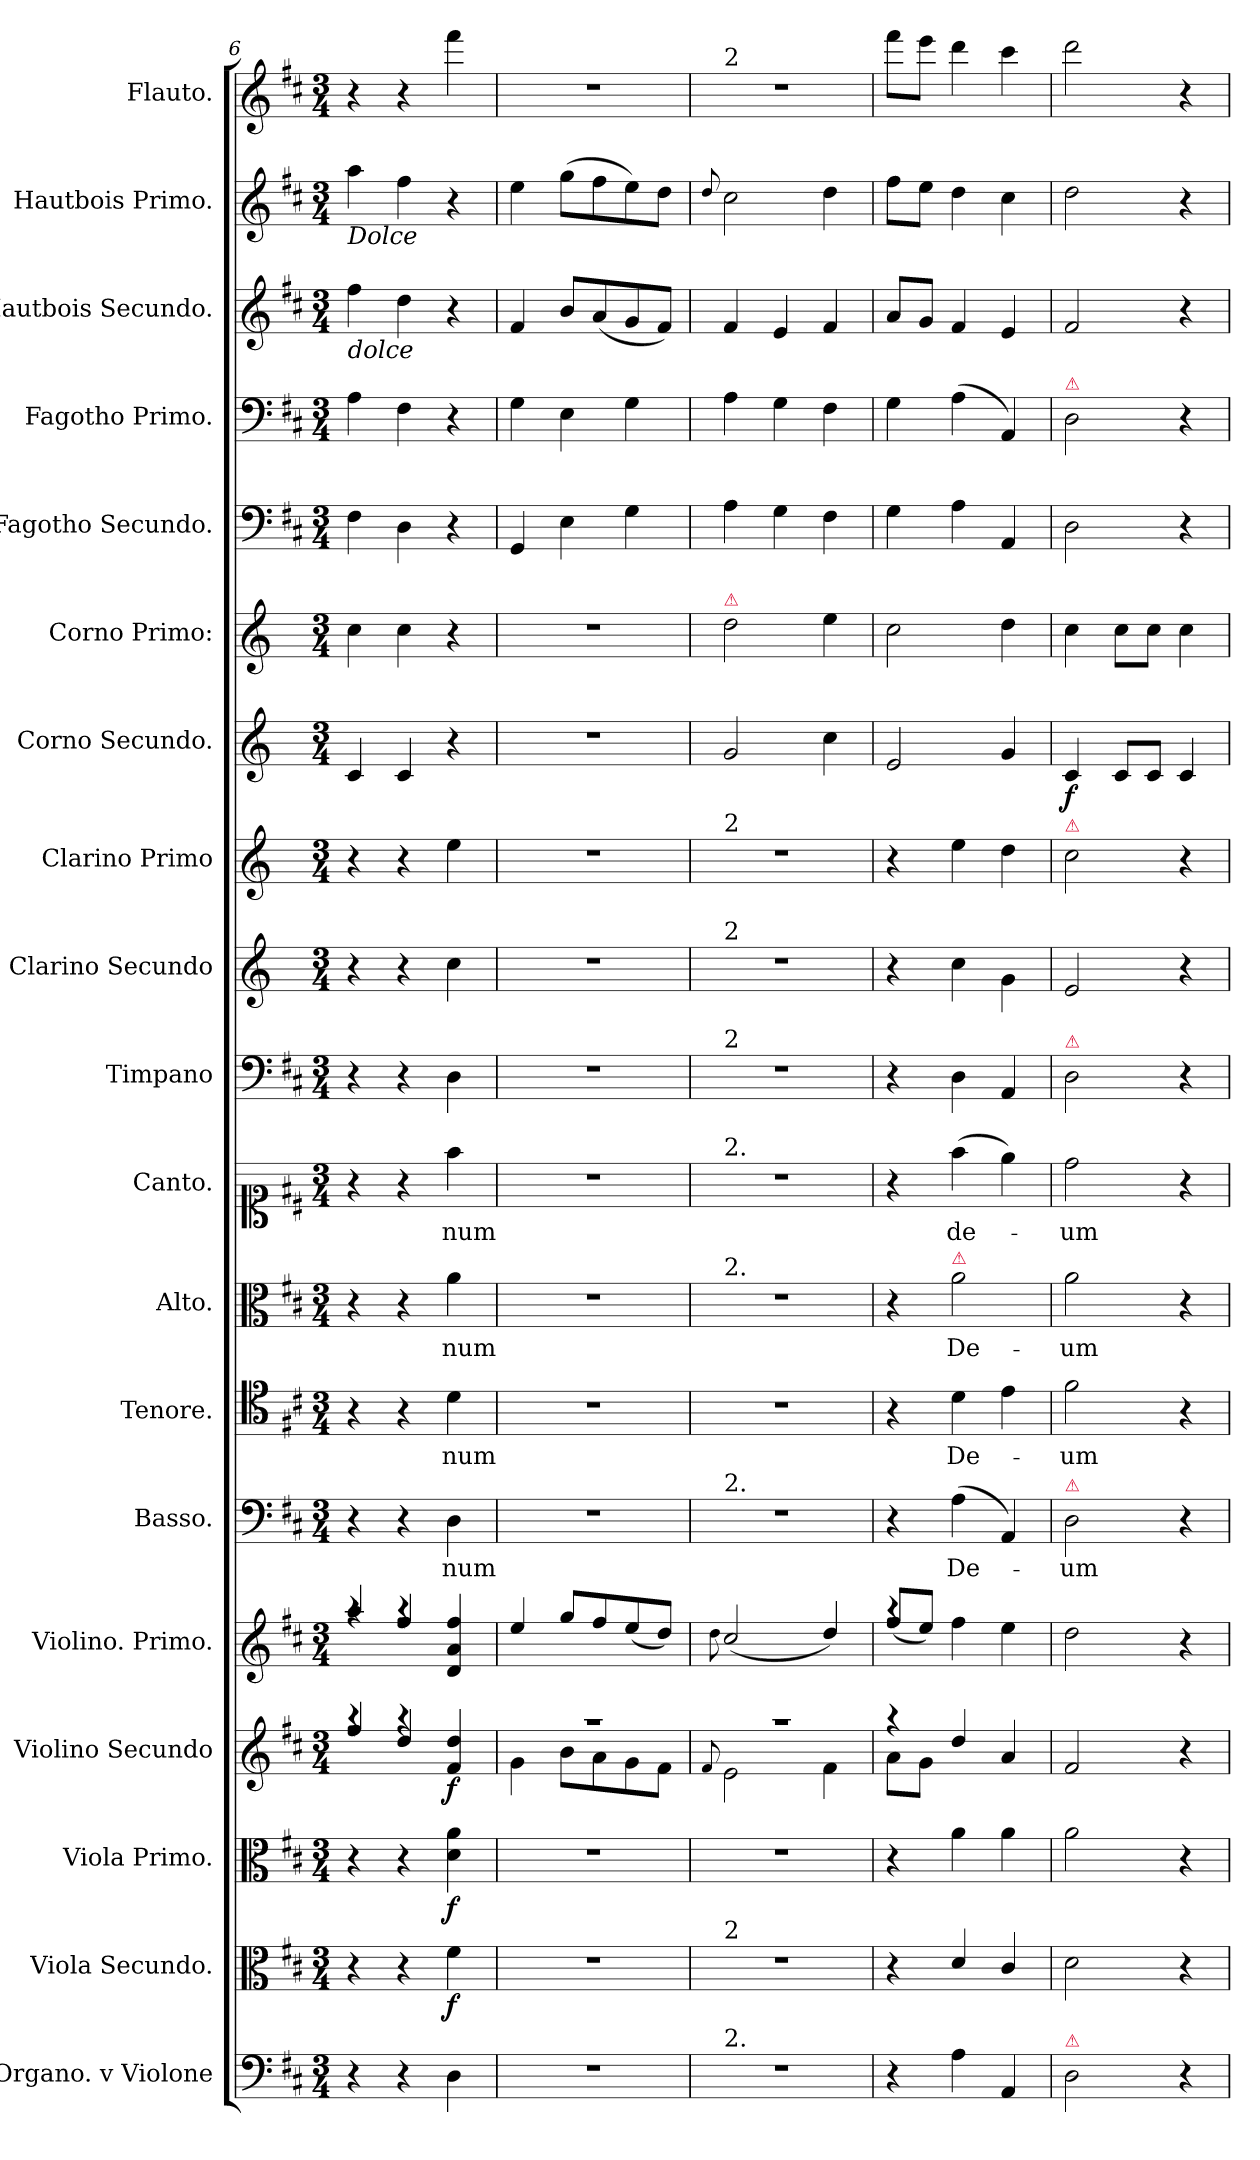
**kern	**kern	**dynam	**kern	**dynam	**kern	**dynam	**kern	**dynam	**kern	**text	**kern	**text	**kern	**text	**kern	**text	**kern	**kern	**kern	**kern	**dynam	**kern	**dynam	**kern	**kern	**kern	**dynam	**kern	**dynam	**kern	**dynam
*part19	*part18	*part18	*part17	*part17	*part16	*part16	*part15	*part15	*part14	*part14	*part13	*part13	*part12	*part12	*part11	*part11	*part10	*part9	*part8	*part7	*part7	*part6	*part6	*part5	*part4	*part3	*part3	*part2	*part2	*part1	*part1
*staff19	*staff18	*staff18	*staff17	*staff17	*staff16	*staff16	*staff15	*staff15	*staff14	*staff14	*staff13	*staff13	*staff12	*staff12	*staff11	*staff11	*staff10	*staff9	*staff8	*staff7	*staff7	*staff6	*staff6	*staff5	*staff4	*staff3	*staff3	*staff2	*staff2	*staff1	*staff1
*I"Organo. v Violone	*I"Viola Secundo.	*	*I"Viola Primo.	*	*I"Violino Secundo	*	*I"Violino. Primo.	*	*I"Basso.	*	*I"Tenore.	*	*I"Alto.	*	*I"Canto.	*	*I"Timpano	*I"Clarino Secundo	*I"Clarino Primo	*I"Corno Secundo.	*	*I"Corno Primo:	*	*I"Fagotho Secundo.	*I"Fagotho Primo.	*I"Hautbois Secundo.	*	*I"Hautbois Primo.	*	*I"Flauto.	*
*I'Org. v Vlne	*	*	*I'Vla. I	*	*	*	*I'Vn I	*	*I'B.	*	*I'T.	*	*I'A.	*	*I'C.	*	*I'Timp.	*	*I'Clno. I	*	*	*I'C. I	*	*	*	*	*	*	*	*I'Fl.	*
*clefF4	*clefC3	*	*clefC3	*	*clefG2	*	*clefG2	*	*clefF4	*	*clefC4	*	*clefC3	*	*clefC1	*	*clefF4	*clefG2	*clefG2	*clefG2	*	*clefG2	*	*clefF4	*clefF4	*clefG2	*	*clefG2	*	*clefG2	*
*	*	*	*	*	*	*	*	*	*	*	*	*	*	*	*	*	*	*ITrd-1c-2	*ITrd-1c-2	*ITrd-1c-2	*	*ITrd-1c-2	*	*	*	*	*	*	*	*	*
*k[f#c#]	*k[f#c#]	*	*k[f#c#]	*	*k[f#c#]	*	*k[f#c#]	*	*k[f#c#]	*	*k[f#c#]	*	*k[f#c#]	*	*k[f#c#]	*	*k[f#c#]	*k[f#c#]	*k[f#c#]	*k[f#c#]	*	*k[f#c#]	*	*k[f#c#]	*k[f#c#]	*k[f#c#]	*	*k[f#c#]	*	*k[f#c#]	*
*D:	*D:	*	*D:	*	*D:	*	*D:	*	*D:	*	*D:	*	*D:	*	*D:	*	*D:	*	*	*	*	*	*	*D:	*D:	*D:	*	*D:	*	*D:	*
*M3/4	*M3/4	*	*M3/4	*	*M3/4	*	*M3/4	*	*M3/4	*	*M3/4	*	*M3/4	*	*M3/4	*	*M3/4	*M3/4	*M3/4	*M3/4	*	*M3/4	*	*M3/4	*M3/4	*M3/4	*	*M3/4	*	*M3/4	*
=6	=6	=6	=6	=6	=6	=6	=6	=6	=6	=6	=6	=6	=6	=6	=6	=6	=6	=6	=6	=6	=6	=6	=6	=6	=6	=6	=6	=6	=6	=6	=6
*	*	*	*	*	*^	*	*^	*	*	*	*	*	*	*	*	*	*	*	*	*	*	*	*	*	*	*	*	*	*	*	*
!	!	!	!	!	!	!	!	!	!	!	!	!	!	!	!	!	!	!	!	!	!	!	!	!	!	!	!	!	!	!LO:TX:b:i:t=Dolce	!	!	!
!	!	!	!	!	!	!	!	!	!	!	!	!	!	!	!	!	!	!	!	!	!	!	!	!	!	!	!	!LO:TX:b:i:t=dolce	!	!	!	!	!
4r	4r	.	4r	.	4raa	4ff#/	.	4raa	4aa/	.	4r	.	4r	.	4r	.	4r	.	4r	4r	4r	4d/	.	4dd\	.	4F#\	4A\	4ff#\	.	4aa\	.	4r	.
4r	4r	.	4r	.	4raa	4dd/	.	4raa	4ff#/	.	4r	.	4r	.	4r	.	4r	.	4r	4r	4r	4d/	.	4dd\	.	4D\	4F#\	4dd\	.	4ff#\	.	4r	.
!	!	!	!	!LO:DY:b	!	!	!LO:DY:b	!	!	!	!	!	!	!	!	!	!	!	!	!	!	!	!	!	!	!	!	!	!	!	!	!	!LO:DY:b
4D\	4f#\	f	4d\ 4a\	f	4f#/ 4dd/	4dd\yy	f.	4d/ 4a/ 4ff#/	4ee\yy	.	4D\	-num	4d\	-num	4a\	-num	4ff#\	-num	4D\	4dd\	4ff#\	4r	.	4r	.	4r	4r	4r	.	4r	.	4fff#\	for
*	*	*	*	*	*	*	*	*v	*v	*	*	*	*	*	*	*	*	*	*	*	*	*	*	*	*	*	*	*	*	*	*	*	*
=7	=7	=7	=7	=7	=7	=7	=7	=7	=7	=7	=7	=7	=7	=7	=7	=7	=7	=7	=7	=7	=7	=7	=7	=7	=7	=7	=7	=7	=7	=7	=7	=7
2.r	2.r	.	2.r	.	2.raa	4g\	.	4ee/	.	2.r	.	2.r	.	2.r	.	2.r	.	2.r	2.r	2.r	2.r	.	2.r	.	4GG/	4G\	4f#/	.	4ee\	.	2.r	.
.	.	.	.	.	.	8b\L	.	8gg/L	.	.	.	.	.	.	.	.	.	.	.	.	.	.	.	.	4E\	4E\	8b/L	.	(8gg\L	.	.	.
.	.	.	.	.	.	8a\	.	8ff#/	.	.	.	.	.	.	.	.	.	.	.	.	.	.	.	.	.	.	(8a/	.	8ff#\	.	.	.
.	.	.	.	.	.	8g\	.	(8ee/	.	.	.	.	.	.	.	.	.	.	.	.	.	.	.	.	4G\	4G\	8g/	.	8ee\)	.	.	.
.	.	.	.	.	.	8f#\J	.	8dd/J)	.	.	.	.	.	.	.	.	.	.	.	.	.	.	.	.	.	.	8f#/J)	.	8dd\J	.	.	.
=8	=8	=8	=8	=8	=8	=8	=8	=8	=8	=8	=8	=8	=8	=8	=8	=8	=8	=8	=8	=8	=8	=8	=8	=8	=8	=8	=8	=8	=8	=8	=8	=8
.	.	.	.	.	.	8qqf#/	.	8qqdd\	.	.	.	.	.	.	.	.	.	.	.	.	.	.	.	.	.	.	.	.	8qqdd/	.	.	.
!	!	!	!	!	!	!	!	!	!	!	!	!	!	!	!	!	!	!	!	!	!	!	!	!	!	!	!	!	!	!	!LO:TX:a:t=2	!
!	!	!	!	!	!	!	!	!	!	!	!	!	!	!	!	!	!	!	!	!	!	!	!LO:TX:a:color=crimson:t=⚠	!	!	!	!	!	!	!	!	!
!	!	!	!	!	!	!	!	!	!	!	!	!	!	!	!	!	!	!	!	!LO:TX:a:t=2	!	!	!	!	!	!	!	!	!	!	!	!
!	!	!	!	!	!	!	!	!	!	!	!	!	!	!	!	!	!	!	!LO:TX:a:t=2	!	!	!	!	!	!	!	!	!	!	!	!	!
!	!	!	!	!	!	!	!	!	!	!	!	!	!	!	!	!	!	!LO:TX:a:t=2	!	!	!	!	!	!	!	!	!	!	!	!	!	!
!	!	!	!	!	!	!	!	!	!	!	!	!	!	!	!	!LO:TX:a:t=2.	!	!	!	!	!	!	!	!	!	!	!	!	!	!	!	!
!	!	!	!	!	!	!	!	!	!	!	!	!	!	!LO:TX:a:t=2.	!	!	!	!	!	!	!	!	!	!	!	!	!	!	!	!	!	!
!	!	!	!	!	!	!	!	!	!	!LO:TX:a:t=2.	!	!	!	!	!	!	!	!	!	!	!	!	!	!	!	!	!	!	!	!	!	!
!	!LO:TX:a:t=2	!	!	!	!	!	!	!	!	!	!	!	!	!	!	!	!	!	!	!	!	!	!	!	!	!	!	!	!	!	!	!
!LO:TX:a:t=2.	!	!	!	!	!	!	!	!	!	!	!	!	!	!	!	!	!	!	!	!	!	!	!	!	!	!	!	!	!	!	!	!
2.r	2.r	.	2.r	.	2.raa	2e\	.	(2cc#/	.	2.r	.	2.r	.	2.r	.	2.r	.	2.r	2.r	2.r	2a/	.	2ee\	.	4A\	4A\	4f#/	.	2cc#\	.	2.r	.
.	.	.	.	.	.	.	.	.	.	.	.	.	.	.	.	.	.	.	.	.	.	.	.	.	4G\	4G\	4e/	.	.	.	.	.
.	.	.	.	.	.	4f#\	.	4dd/)	.	.	.	.	.	.	.	.	.	.	.	.	4dd\	.	4ff#\	.	4F#\	4F#\	4f#/	.	4dd\	.	.	.
=9	=9	=9	=9	=9	=9	=9	=9	=9	=9	=9	=9	=9	=9	=9	=9	=9	=9	=9	=9	=9	=9	=9	=9	=9	=9	=9	=9	=9	=9	=9	=9	=9
*	*	*	*	*	*	*	*	*^	*	*	*	*	*	*	*	*	*	*	*	*	*	*	*	*	*	*	*	*	*	*	*	*
!	!	!	!	!	!	!	!	!	!	!	!	!	!	!	!	!	!	!	!	!	!	!	!	!	!	!	!	!	!LO:DY:b	!	!LO:DY:b	!	!LO:DY:b
4r	4r	.	4r	.	4raa	8a\L	.	4raa	(8ff#/L	.	4r	.	4r	.	4r	.	4r	.	4r	4r	4r	2f#/	.	2dd\	.	4G\	4G\	8a/L	for	8ff#\L	forte	8fff#\L	for
.	.	.	.	.	.	8g\J	.	.	8ee/J)	.	.	.	.	.	.	.	.	.	.	.	.	.	.	.	.	.	.	8g/J	.	8ee\J	.	8eee\J	.
!	!	!	!	!	!	!	!	!	!	!	!	!	!	!	!LO:TX:a:color=crimson:t=⚠	!	!	!	!	!	!	!	!	!	!	!	!	!	!	!	!	!	!
!	!	!	!	!	!	!	!LO:DY:b	!	!	!LO:DY:b	!	!	!	!	!	!	!	!	!	!	!	!	!	!	!	!	!	!	!	!	!	!	!
4A\	4d/	.	4a\	.	4dd/	4f#/yy	for	4ff#\	4dd\yy	for	(4A\	De-	4d\	De-	2a\	De-	(4ff#\	de-	4D\	4dd\	4ff#\	.	.	.	.	4A\	(4A\	4f#/	.	4dd\	.	4ddd\	.
!	!	!	!	!LO:DY:b	!	!	!	!	!	!	!	!	!	!	!	!	!	!	!	!	!	!	!	!	!	!	!	!	!	!	!	!	!
4AA/	4c#/	.	4a\	for	4a/	4e/yy	.	4ee\	4cc#\yy	.	4AA/)	.	4e\	.	.	.	4ee\)	.	4AA/	4a\	4ee\	4a/	.	4ee\	.	4AA/	4AA/)	4e/	.	4cc#\	.	4ccc#\	.
=10	=10	=10	=10	=10	=10	=10	=10	=10	=10	=10	=10	=10	=10	=10	=10	=10	=10	=10	=10	=10	=10	=10	=10	=10	=10	=10	=10	=10	=10	=10	=10	=10	=10
!	!	!	!	!	!	!	!	!	!	!	!	!	!	!	!	!	!	!	!	!	!	!	!	!	!	!	!LO:TX:a:color=crimson:t=⚠	!	!	!	!	!	!
!	!	!	!	!	!	!	!	!	!	!	!	!	!	!	!	!	!	!	!	!	!LO:TX:a:color=crimson:t=⚠	!	!	!	!	!	!	!	!	!	!	!	!
!	!	!	!	!	!	!	!	!	!	!	!	!	!	!	!	!	!	!	!LO:TX:a:color=crimson:t=⚠	!	!	!	!	!	!	!	!	!	!	!	!	!	!
!	!	!	!	!	!	!	!	!	!	!	!LO:TX:a:color=crimson:t=⚠	!	!	!	!	!	!	!	!	!	!	!	!	!	!	!	!	!	!	!	!	!	!
!	!	!	!	!	!	!	!	!LO:TX:a:color=crimson:t=⚠	!	!	!	!	!	!	!	!	!	!	!	!	!	!	!	!	!	!	!	!	!	!	!	!	!
!LO:TX:a:color=crimson:t=⚠	!	!	!	!	!	!	!	!	!	!	!	!	!	!	!	!	!	!	!	!	!	!	!	!	!	!	!	!	!	!	!	!	!
!	!	!	!	!	!	!	!	!	!	!	!	!	!	!	!	!	!	!	!	!	!	!	!	!	!LO:DY:b	!	!	!	!	!	!	!	!
*	*	*	*	*	*v	*v	*	*	*	*	*	*	*	*	*	*	*	*	*	*	*	*	*	*	*	*	*	*	*	*	*	*	*
*	*	*	*	*	*	*	*v	*v	*	*	*	*	*	*	*	*	*	*	*	*	*	*	*	*	*	*	*	*	*	*	*	*
2D\	2d\	.	2a\	.	2f#/	.	2dd\	.	2D\	-um	2f#\	-um	2a\	-um	2dd\	-um	2D\	2f#/	2dd\	4d/	f	4dd\	for	2D\	2D\	2f#/	.	2dd\	.	2ddd\	.
.	.	.	.	.	.	.	.	.	.	.	.	.	.	.	.	.	.	.	.	8d/L	.	8dd\L	.	.	.	.	.	.	.	.	.
.	.	.	.	.	.	.	.	.	.	.	.	.	.	.	.	.	.	.	.	8d/J	.	8dd\J	.	.	.	.	.	.	.	.	.
4r	4r	.	4r	.	4r	.	4r	.	4r	.	4r	.	4r	.	4r	.	4r	4r	4r	4d/	.	4dd\	.	4r	4r	4r	.	4r	.	4r	.
=	=	=	=	=	=	=	=	=	=	=	=	=	=	=	=	=	=	=	=	=	=	=	=	=	=	=	=	=	=	=	=
*-	*-	*-	*-	*-	*-	*-	*-	*-	*-	*-	*-	*-	*-	*-	*-	*-	*-	*-	*-	*-	*-	*-	*-	*-	*-	*-	*-	*-	*-	*-	*-
